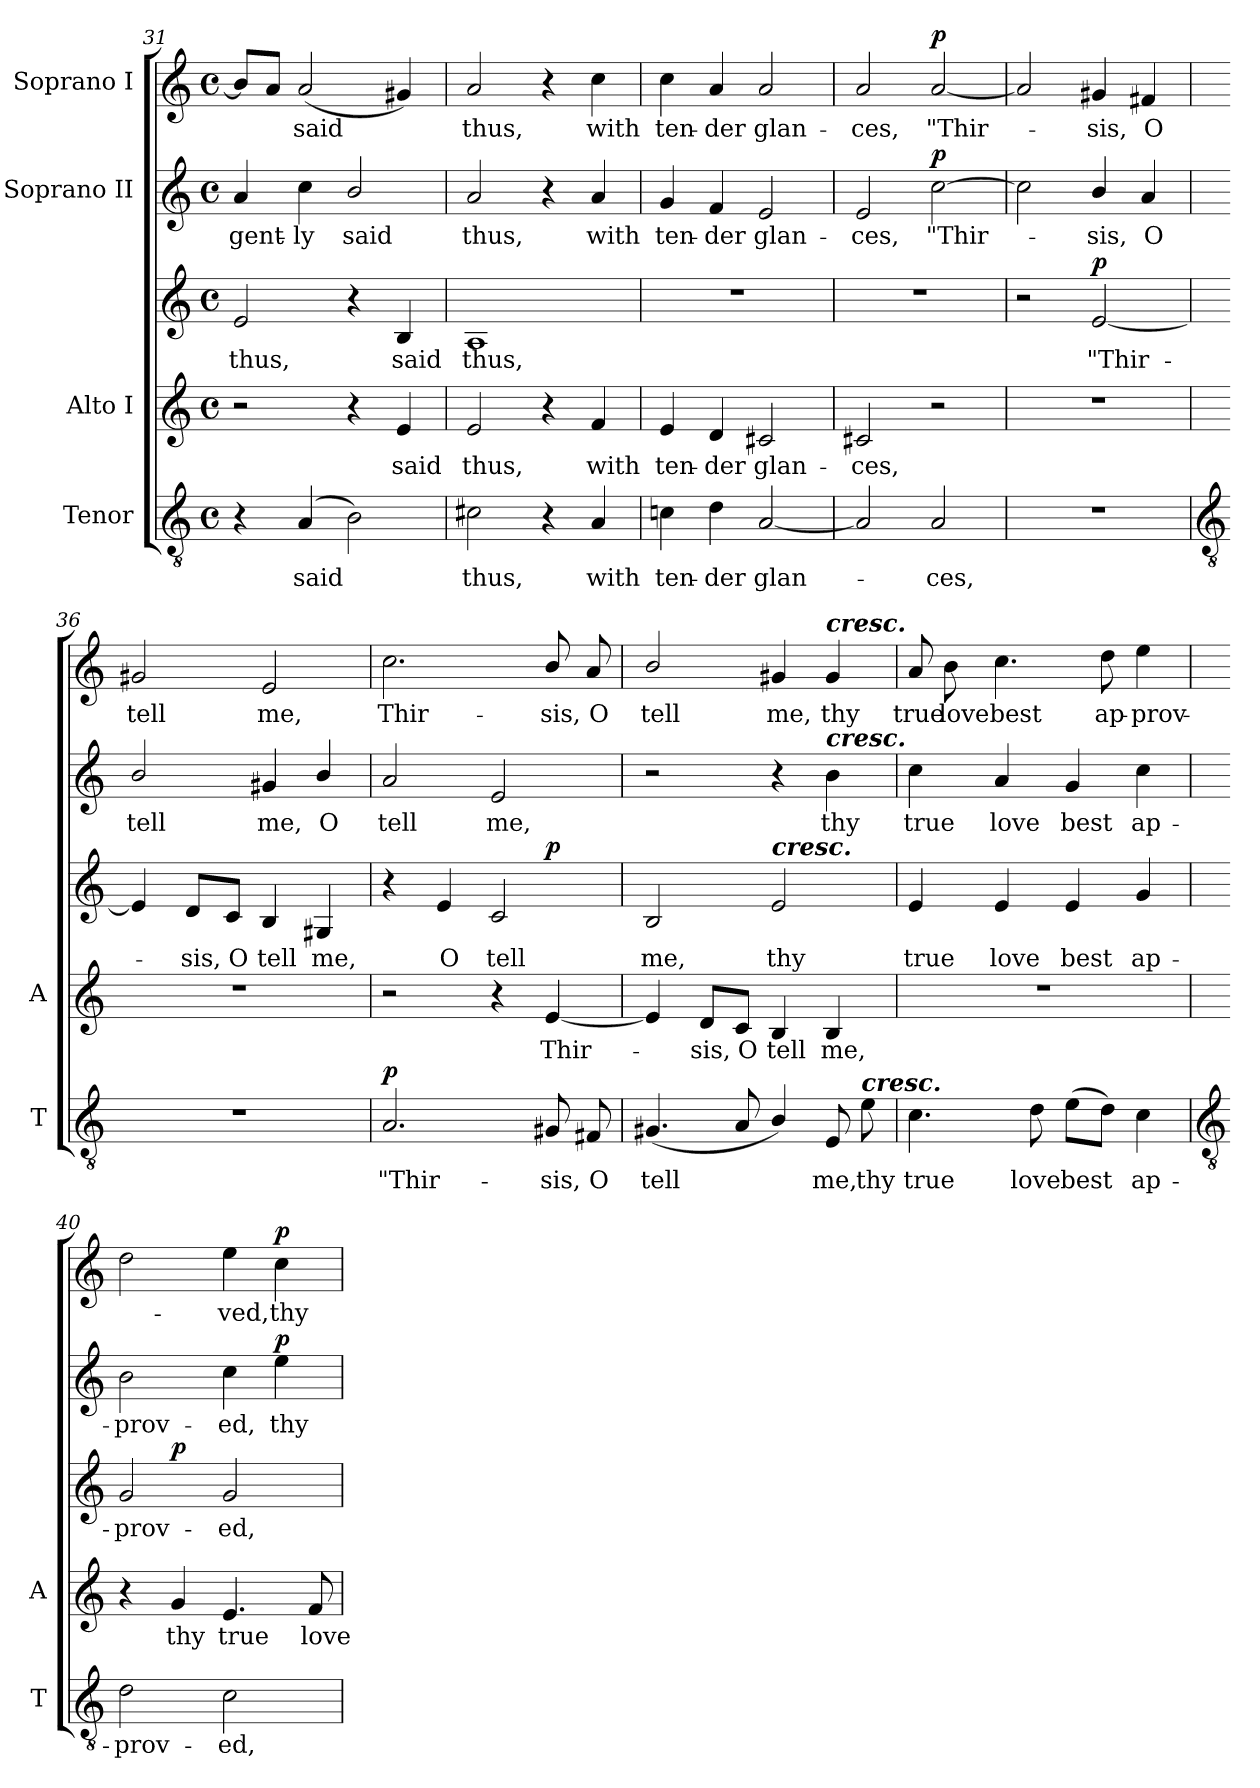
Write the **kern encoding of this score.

**kern	**text	**dynam	**kern	**text	**kern	**text	**dynam	**kern	**text	**dynam	**kern	**text	**dynam
*part4	*part4	*part4	*part3	*part3	*part3	*part3	*part3	*part2	*part2	*part2	*part1	*part1	*part1
*staff5	*staff5	*staff5	*staff4	*staff4	*staff3	*staff3	*staff3/4	*staff2	*staff2	*staff2	*staff1	*staff1	*staff1
*I"Tenor	*	*	*I"Alto I	*	*	*	*	*I"Soprano II	*	*	*I"Soprano I	*	*
*I'T	*	*	*I'A	*	*	*	*	*	*	*	*	*	*
*clefGv2	*	*	*clefG2	*	*clefG2	*	*	*clefG2	*	*	*clefG2	*	*
*k[]	*	*	*k[]	*	*k[]	*	*	*k[]	*	*	*k[]	*	*
*C:	*	*	*C:	*	*C:	*	*	*C:	*	*	*C:	*	*
*M4/4	*	*	*M4/4	*	*M4/4	*	*	*M4/4	*	*	*M4/4	*	*
*met(c)	*	*	*met(c)	*	*met(c)	*	*	*met(c)	*	*	*met(c)	*	*
=31	=31	=31	=31	=31	=31	=31	=31	=31	=31	=31	=31	=31	=31
!	!	!	!	!	!	!LO:LY:b	!	!	!LO:LY:b	!	!	!	!
4r	.	.	2r	.	2e	thus,	.	4a	gent-	.	8bL]	.	.
.	.	.	.	.	.	.	.	.	.	.	8aJ	.	.
!	!LO:LY:b	!	!	!	!	!	!	!	!LO:LY:b	!	!	!LO:LY:b	!
(<4A	said	.	.	.	.	.	.	4cc	-ly	.	(<2a	said	.
!	!	!	!	!	!	!	!	!	!LO:LY:b	!	!	!	!
2B)	.	.	4r	.	4r	.	.	2b/	said	.	.	.	.
!	!	!	!	!LO:LY:b	!	!LO:LY:b	!	!	!	!	!	!	!
.	.	.	4e	said	4B	said	.	.	.	.	4g#X)	.	.
=32	=32	=32	=32	=32	=32	=32	=32	=32	=32	=32	=32	=32	=32
!	!LO:LY:b	!	!	!LO:LY:b	!	!LO:LY:b	!	!	!LO:LY:b	!	!	!LO:LY:b	!
2c#X	thus,	.	2e	thus,	1A	thus,	.	2a	thus,	.	2a	thus,	.
4r	.	.	4r	.	.	.	.	4r	.	.	4r	.	.
!	!LO:LY:b	!	!	!LO:LY:b	!	!	!	!	!LO:LY:b	!	!	!LO:LY:b	!
4A	with	.	4f	with	.	.	.	4a	with	.	4cc	with	.
=33	=33	=33	=33	=33	=33	=33	=33	=33	=33	=33	=33	=33	=33
!	!LO:LY:b	!	!	!LO:LY:b	!	!	!	!	!LO:LY:b	!	!	!LO:LY:b	!
4cn	ten-	.	4e	ten-	1r	.	.	4g	ten-	.	4cc	ten-	.
!	!LO:LY:b	!	!	!LO:LY:b	!	!	!	!	!LO:LY:b	!	!	!LO:LY:b	!
4d	-der	.	4d	-der	.	.	.	4f	-der	.	4a	-der	.
!	!LO:LY:b	!	!	!LO:LY:b	!	!	!	!	!LO:LY:b	!	!	!LO:LY:b	!
[2A	glan-	.	2c#X	glan-	.	.	.	2e	glan-	.	2a	glan-	.
=34	=34	=34	=34	=34	=34	=34	=34	=34	=34	=34	=34	=34	=34
!	!	!	!	!LO:LY:b	!	!	!	!	!LO:LY:b	!	!	!LO:LY:b	!
2A]	.	.	2c#X	-ces,	1r	.	.	2e	-ces,	.	2a	-ces,	.
!	!LO:LY:b	!	!	!	!	!	!	!	!LO:LY:b	!LO:DY:b	!	!LO:LY:b	!LO:DY:b
2A	ces,	.	2r	.	.	.	.	[2cc	"Thir-	p	[2a	"Thir-	p
=35	=35	=35	=35	=35	=35	=35	=35	=35	=35	=35	=35	=35	=35
1r	.	.	1r	.	2r	.	.	2cc]	.	.	2a]	.	.
!	!	!	!	!	!	!LO:LY:b	!LO:DY:b	!	!LO:LY:b	!	!	!LO:LY:b	!
.	.	.	.	.	[2e	"Thir-	p	4b/	sis,	.	4g#X	sis,	.
!	!	!	!	!	!	!	!	!	!LO:LY:b	!	!	!LO:LY:b	!
.	.	.	.	.	.	.	.	4a	O	.	4f#X	O	.
!!LO:LB:g=z
=36	=36	=36	=36	=36	=36	=36	=36	=36	=36	=36	=36	=36	=36
*clefGv2	*	*	*	*	*	*	*	*	*	*	*	*	*
!	!	!	!	!	!	!	!	!	!LO:LY:b	!	!	!LO:LY:b	!
1r	.	.	1r	.	4e]	.	.	2b/	tell	.	2g#X	tell	.
!	!	!	!	!	!	!LO:LY:b	!	!	!	!	!	!	!
.	.	.	.	.	8d/L	sis,	.	.	.	.	.	.	.
!	!	!	!	!	!	!LO:LY:b	!	!	!	!	!	!	!
.	.	.	.	.	8c/J	O	.	.	.	.	.	.	.
!	!	!	!	!	!	!LO:LY:b	!	!	!LO:LY:b	!	!	!LO:LY:b	!
.	.	.	.	.	4B	tell	.	4g#X	me,	.	2e	me,	.
!	!	!	!	!	!	!LO:LY:b	!	!	!LO:LY:b	!	!	!	!
.	.	.	.	.	4G#X	me,	.	4b/	O	.	.	.	.
=37	=37	=37	=37	=37	=37	=37	=37	=37	=37	=37	=37	=37	=37
!	!LO:LY:b	!LO:DY:b	!	!	!	!	!	!	!LO:LY:b	!	!	!LO:LY:b	!
2.A	"Thir-	p	2r	.	4r	.	.	2a	tell	.	2.cc	Thir-	.
!	!	!	!	!	!	!LO:LY:b	!	!	!	!	!	!	!
.	.	.	.	.	4e	O	.	.	.	.	.	.	.
!	!	!	!	!	!	!LO:LY:b	!	!	!LO:LY:b	!	!	!	!
.	.	.	4r	.	2c	tell	.	2e	me,	.	.	.	.
!	!LO:LY:b	!	!	!LO:LY:b	!	!	!LO:DY:b=2	!	!	!	!	!LO:LY:b	!
8G#X	-sis,	.	[4e	Thir-	.	.	p	.	.	.	8b/	-sis,	.
!	!LO:LY:b	!	!	!	!	!	!	!	!	!	!	!LO:LY:b	!
8F#X	O	.	.	.	.	.	.	.	.	.	8a	O	.
=38	=38	=38	=38	=38	=38	=38	=38	=38	=38	=38	=38	=38	=38
!	!LO:LY:b	!	!	!	!	!LO:LY:b	!	!	!	!	!	!LO:LY:b	!
(<4.G#X	tell	.	4e]	.	2B	me,	.	2r	.	.	2b/	tell	.
!	!	!	!	!LO:LY:b	!	!	!	!	!	!	!	!	!
.	.	.	8d/L	sis,	.	.	.	.	.	.	.	.	.
!	!	!	!	!LO:LY:b	!	!	!	!	!	!	!	!	!
8A	.	.	8c/J	O	.	.	.	.	.	.	.	.	.
!	!	!	!	!	!LO:TX:a:Bi:t=cresc.	!	!	!	!	!	!	!	!
!	!	!	!	!LO:LY:b	!	!LO:LY:b	!	!	!	!	!	!LO:LY:b	!
4B/)	.	.	4B	tell	2e	thy	.	4r	.	.	4g#X	me,	.
!	!	!	!	!	!	!	!	!	!	!	!LO:TX:a:Bi:t=cresc.	!	!
!	!	!	!	!	!	!	!	!LO:TX:a:Bi:t=cresc.	!	!	!	!	!
!	!LO:LY:b	!	!	!LO:LY:b	!	!	!	!	!LO:LY:b	!	!	!LO:LY:b	!
8E	me,	.	4B	me,	.	.	.	4b	thy	.	4g#	thy	.
!LO:TX:a:Bi:t=cresc.	!	!	!	!	!	!	!	!	!	!	!	!	!
!	!LO:LY:b	!	!	!	!	!	!	!	!	!	!	!	!
8e	thy	.	.	.	.	.	.	.	.	.	.	.	.
=39	=39	=39	=39	=39	=39	=39	=39	=39	=39	=39	=39	=39	=39
!	!LO:LY:b	!	!	!	!	!LO:LY:b	!	!	!LO:LY:b	!	!	!LO:LY:b	!
4.c	true	.	1r	.	4e	true	.	4cc	true	.	8a	true	.
!	!	!	!	!	!	!	!	!	!	!	!	!LO:LY:b	!
.	.	.	.	.	.	.	.	.	.	.	8b	love	.
!	!	!	!	!	!	!LO:LY:b	!	!	!LO:LY:b	!	!	!LO:LY:b	!
.	.	.	.	.	4e	love	.	4a	love	.	4.cc	best	.
!	!LO:LY:b	!	!	!	!	!	!	!	!	!	!	!	!
8d	love	.	.	.	.	.	.	.	.	.	.	.	.
!	!LO:LY:b	!	!	!	!	!LO:LY:b	!	!	!LO:LY:b	!	!	!	!
(>8eL	best	.	.	.	4e	best	.	4g	best	.	.	.	.
!	!	!	!	!	!	!	!	!	!	!	!	!LO:LY:b	!
8dJ)	.	.	.	.	.	.	.	.	.	.	8dd	ap-	.
!	!LO:LY:b	!	!	!	!	!LO:LY:b	!	!	!LO:LY:b	!	!	!LO:LY:b	!
4c	ap-	.	.	.	4g	ap-	.	4cc	ap-	.	4ee	-prov-	.
!!LO:LB:g=z
=40	=40	=40	=40	=40	=40	=40	=40	=40	=40	=40	=40	=40	=40
*clefGv2	*	*	*	*	*	*	*	*	*	*	*	*	*
!	!LO:LY:b	!	!	!	!	!LO:LY:b	!	!	!LO:LY:b	!	!	!	!
2d	-prov-	.	4r	.	2g	-prov-	.	2b	-prov-	.	2dd	.	.
!	!	!	!	!LO:LY:b	!	!	!LO:DY:b=2	!	!	!	!	!	!
.	.	.	4g	thy	.	.	p	.	.	.	.	.	.
!	!LO:LY:b	!	!	!LO:LY:b	!	!LO:LY:b	!	!	!LO:LY:b	!	!	!LO:LY:b	!
2c	-ed,	.	4.e	true	2g	-ed,	.	4cc	-ed,	.	4ee	ved,	.
!	!	!	!	!	!	!	!	!	!LO:LY:b	!LO:DY:b	!	!LO:LY:b	!LO:DY:b
.	.	.	.	.	.	.	.	4ee	thy	p	4cc	thy	p
!	!	!	!	!LO:LY:b	!	!	!	!	!	!	!	!	!
.	.	.	8f	love	.	.	.	.	.	.	.	.	.
=	=	=	=	=	=	=	=	=	=	=	=	=	=
*-	*-	*-	*-	*-	*-	*-	*-	*-	*-	*-	*-	*-	*-
